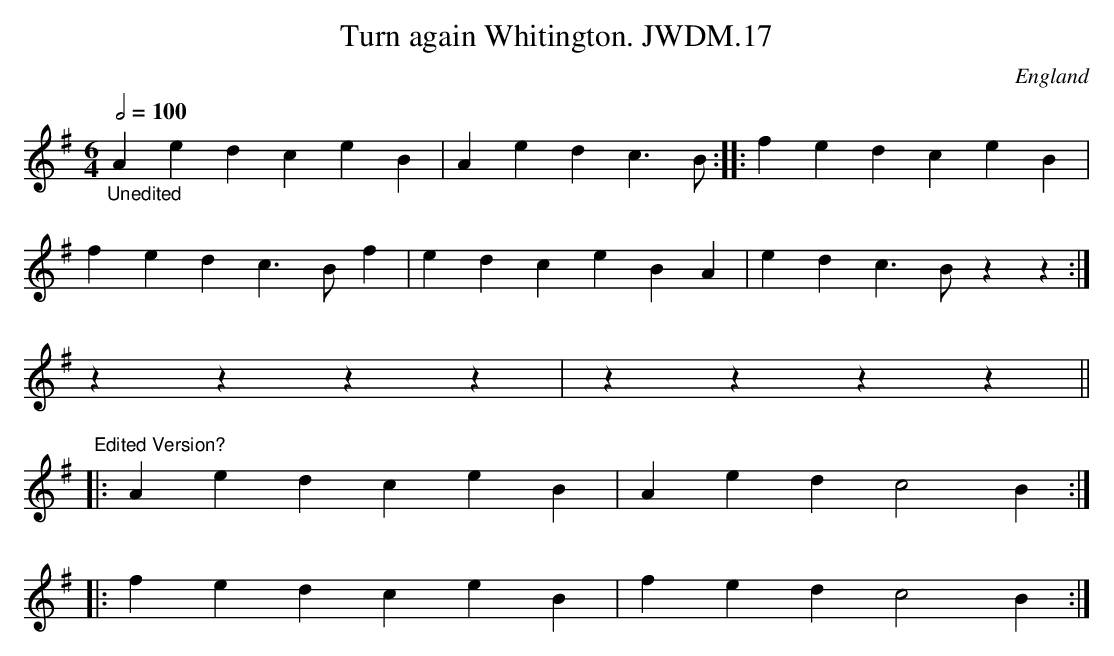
X:1
T:Turn again Whitington. JWDM.17
M:6/4
L:1/4
Q:1/2=100
O:England
K:G major
"_Unedited"AedceB|Aedc>B::fedceB|!
fedc>Bf|edceBA|edc>Bzz:|!
zzzz|zzzz||!
"Edited Version?"
|:AedceB|Aedc2B:|!
|:fedceB|fedc2B:|
